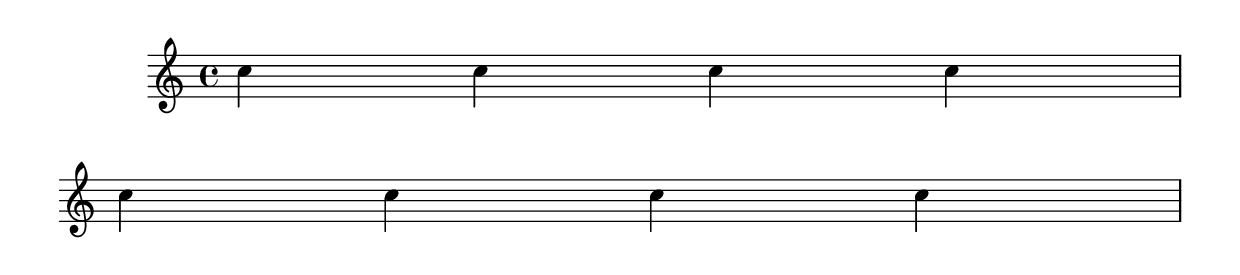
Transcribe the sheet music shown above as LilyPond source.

%% DO NOT EDIT this file manually; it is automatically
%% generated from LSR http://lsr.dsi.unimi.it
%% Make any changes in LSR itself, or in Documentation/snippets/new/ ,
%% and then run scripts/auxiliar/makelsr.py
%%
%% This file is in the public domain.
\version "2.12.2"

\header {
  lsrtags = "rhythms, contexts-and-engravers"

%% Translation of GIT committish: 91eeed36c877fe625d957437d22081721c8c6345
  texidoces = "

Se pueden eliminar completamente los números de compás quitando el
grabador @code{Bar_number_engraver} del contexto de @code{Score}.

"

  doctitlees = "Suprimir los números de compás de toda la partitura"



%% Translation of GIT committish: 0a868be38a775ecb1ef935b079000cebbc64de40
  texidocde = "
Taktnummern können vollkommen aus den Noten entfernt werden, indem
man den @code{Bar_number_engraver} aus dem @code{Score}-Kontext
entfernt.

"
  doctitlede = "Entfernung von Taktnummern in einer Partitur"



%% Translation of GIT committish: 374d57cf9b68ddf32a95409ce08ba75816900f6b
  texidocfr = "
Désactiver le graveur concerné --- @code{Bar_number_engraver} ---
donnera une partition  --- contexte @code{Score} --- sans numéros de
mesure.

"
  doctitlefr = "Supprimer les numéros de mesure d'une partition"


  texidoc = "
Bar numbers can be removed entirely by removing the
@code{Bar_number_engraver} from the @code{Score} context.

"
  doctitle = "Removing bar numbers from a score"
} % begin verbatim

\layout {
  \context {
    \Score
    \remove "Bar_number_engraver"
  }
}

\relative c'' {
  c4 c c c \break
  c4 c c c
}

